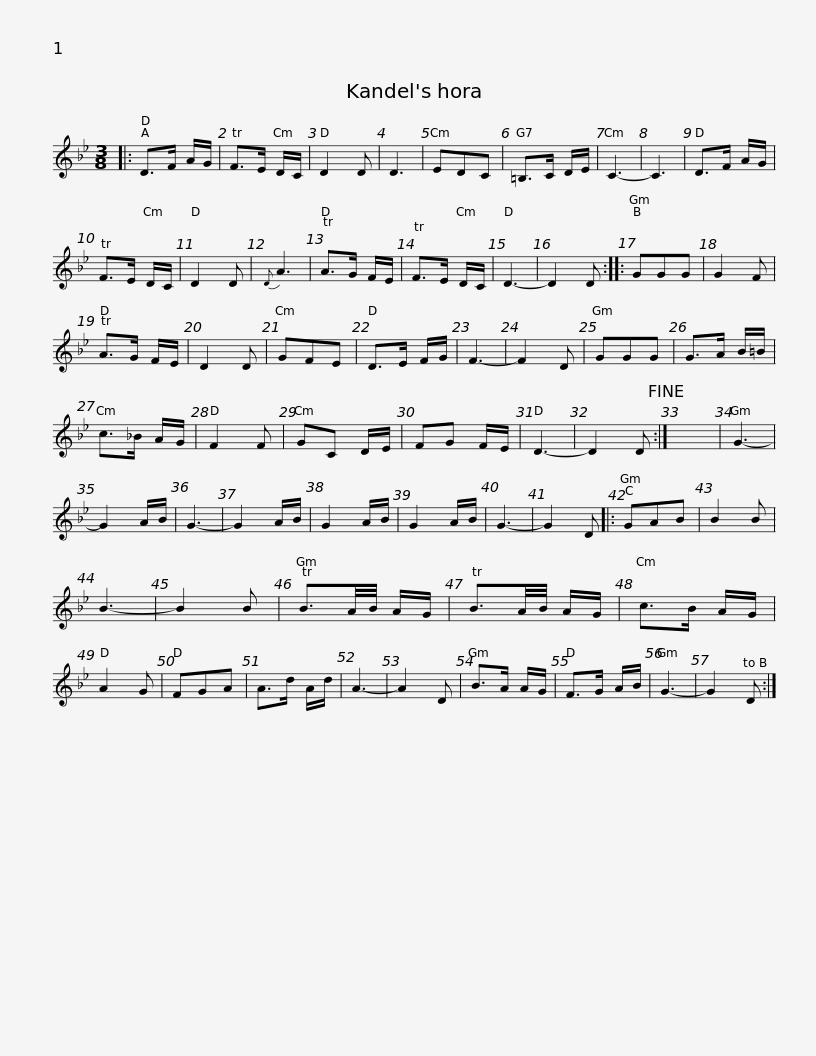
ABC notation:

X:1
L:1/8
M:3/8
I:linebreak $
K:Bb
V:1 treble
V:1
|: D>F A/G/ | TF>E D/C/ | D2 D | D3 | EDC | %5
 =B,>C D/E/ | C3- | C3 | D>F A/G/ | TF>E D/C/ | %10
 D2 D |{D} A3 |$ TA>G F/E/ | TF>E D/C/ | D3- | %15
 D2 D :: GGG | G2 F | TA>G F/E/ | D2 D | %20
 GFE | D>E F/G/ | F3- | F2 D | GGG |$ %25
 G>A B/=B/ | c>_B A/G/ | F2 F | GC D/E/ | FG F/E/ | %30
 D3- | D2 D!fine! :| x3 | G3- | G2 A/B/ | %35
 G3- | G2 A/B/ | G2 A/B/ |$ G2 A/B/ | G3- | %40
 G2 D |: GAB | B2 B | B3- | B2 B | %45
 TB3/2A/4B/4 A/G/ | TB3/2A/4B/4 A/G/ | c>B A/G/ | A2 G | FGA | %50
 A>d A/d/ |$ A3- | A2 D | B>A A/G/ | F>G A/B/ | %55
 G3- | G2 D :| %57
